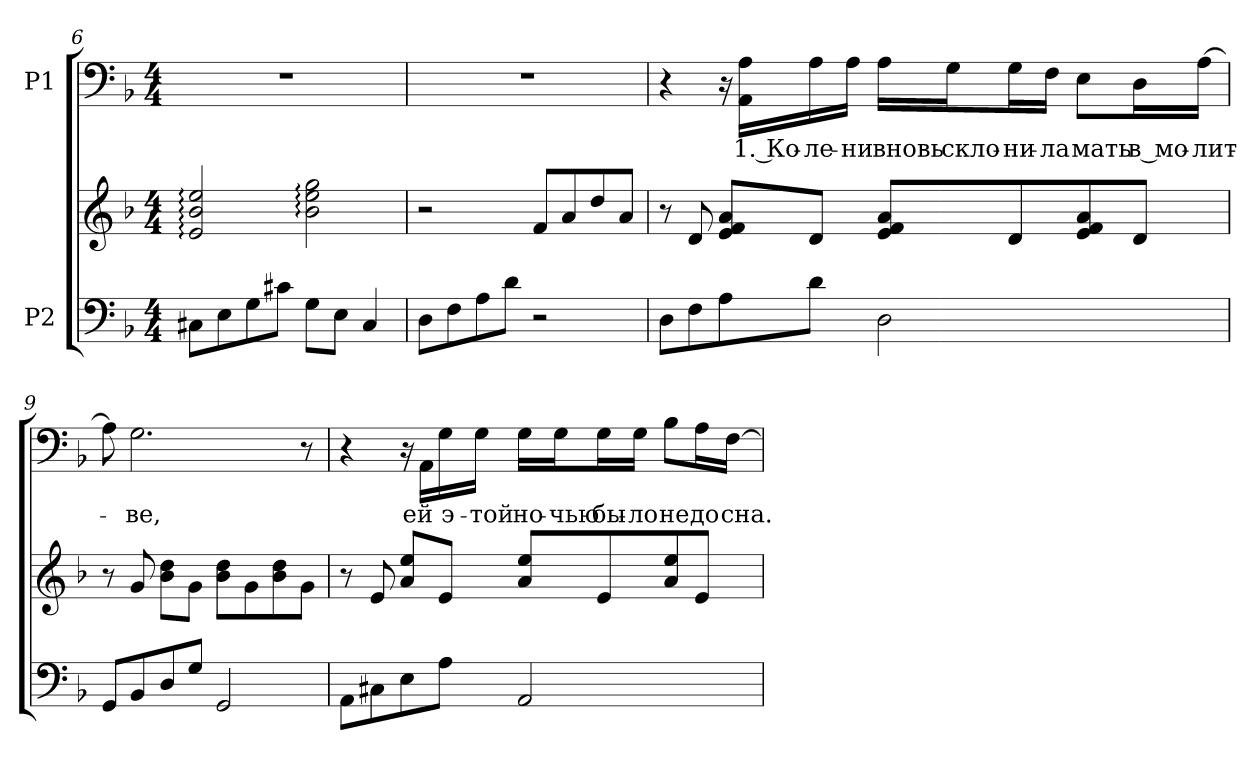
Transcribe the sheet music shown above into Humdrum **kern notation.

**kern	**kern	**kern	**text
*part2	*part2	*part1	*part1
*staff3	*staff2	*staff1	*staff1
*I"P2	*	*I"P1	*
!!LO:LB:g=z
*clefF4	*clefG2	*clefF4	*
*k[b-]	*k[b-]	*k[b-]	*
*d:	*d:	*d:	*
*M4/4	*M4/4	*M4/4	*
=6	=6	=6	=6
8C#Xi\L	2ei/: 2b-i: 2eei:	1r	.
8Ei\	.	.	.
8Gi\	.	.	.
8c#Xi\J	.	.	.
8Gi\L	2b-i\: 2eei: 2ggi:	.	.
8Ei\J	.	.	.
4C#i/	.	.	.
=7	=7	=7	=7
8Di\L	2r	1r	.
8Fi\	.	.	.
8Ai\	.	.	.
8di\J	.	.	.
2r	8fi/L	.	.
.	8ai/	.	.
.	8ddi/	.	.
.	8ai/J	.	.
=8	=8	=8	=8
8Di\L	8r	4r	.
8Fi\	8di/	.	.
8Ai\	8ei/ 8fi 8aiL	16r	.
!	!	!	!LO:LY:b:color=#000000
.	.	16AAi\ 16Ai\LL	1. Ко-
!	!	!	!LO:LY:b:color=#000000
8di\J	8di/J	16Ai\	-ле-
!	!	!	!LO:LY:b:color=#000000
.	.	16Ai\JJ	-ни
!	!	!	!LO:LY:b:color=#000000
2Di\	8ei/ 8fi 8aiL	16Ai\LL	вновь
!	!	!	!LO:LY:b:color=#000000
.	.	16Gi\J	скло-
!	!	!	!LO:LY:b:color=#000000
.	8di/	16Gi\L	-ни-
!	!	!	!LO:LY:b:color=#000000
.	.	16Fi\JJ	-ла
!	!	!	!LO:LY:b:color=#000000
.	8ei/ 8fi 8ai	8Ei\L	мать
!	!	!	!LO:LY:b:color=#000000
.	8di/J	16Di\L	в мо-
!	!	!	!LO:LY:b:color=#000000
.	.	[>16Ai\JJ	-лит-
!!LO:LB:g=z
=9	=9	=9	=9
8GGi/L	8r	8Ai\]	.
!	!	!	!LO:LY:b:color=#000000
8BB-i/	8gi/	2.Gi\	-ве,
8Di/	8b-i\ 8ddiL	.	.
8Gi/J	8gi\J	.	.
2GGi/	8b-i\ 8ddiL	.	.
.	8gi\	.	.
.	8b-i\ 8ddi	.	.
.	8gi\J	8r	.
=10	=10	=10	=10
8AAi\L	8r	4r	.
8C#Xi\	8ei/	.	.
8Ei\	8ai/ 8eeiL	16r	.
!	!	!	!LO:LY:b:color=#000000
.	.	16AAi\LL	ей
!	!	!	!LO:LY:b:color=#000000
8Ai\J	8ei/J	16Gi\	э-
!	!	!	!LO:LY:b:color=#000000
.	.	16Gi\JJ	-той
!	!	!	!LO:LY:b:color=#000000
2AAi/	8ai/ 8eeiL	16Gi\LL	но-
!	!	!	!LO:LY:b:color=#000000
.	.	16Gi\J	-чью
!	!	!	!LO:LY:b:color=#000000
.	8ei/	16Gi\L	бы-
!	!	!	!LO:LY:b:color=#000000
.	.	16Gi\JJ	-ло
!	!	!	!LO:LY:b:color=#000000
.	8ai/ 8eei	8B-i\L	не
!	!	!	!LO:LY:b:color=#000000
.	8ei/J	16Ai\L	до
!	!	!	!LO:LY:b:color=#000000
.	.	[>16Fi\JJ	сна.
=	=	=	=
*-	*-	*-	*-
